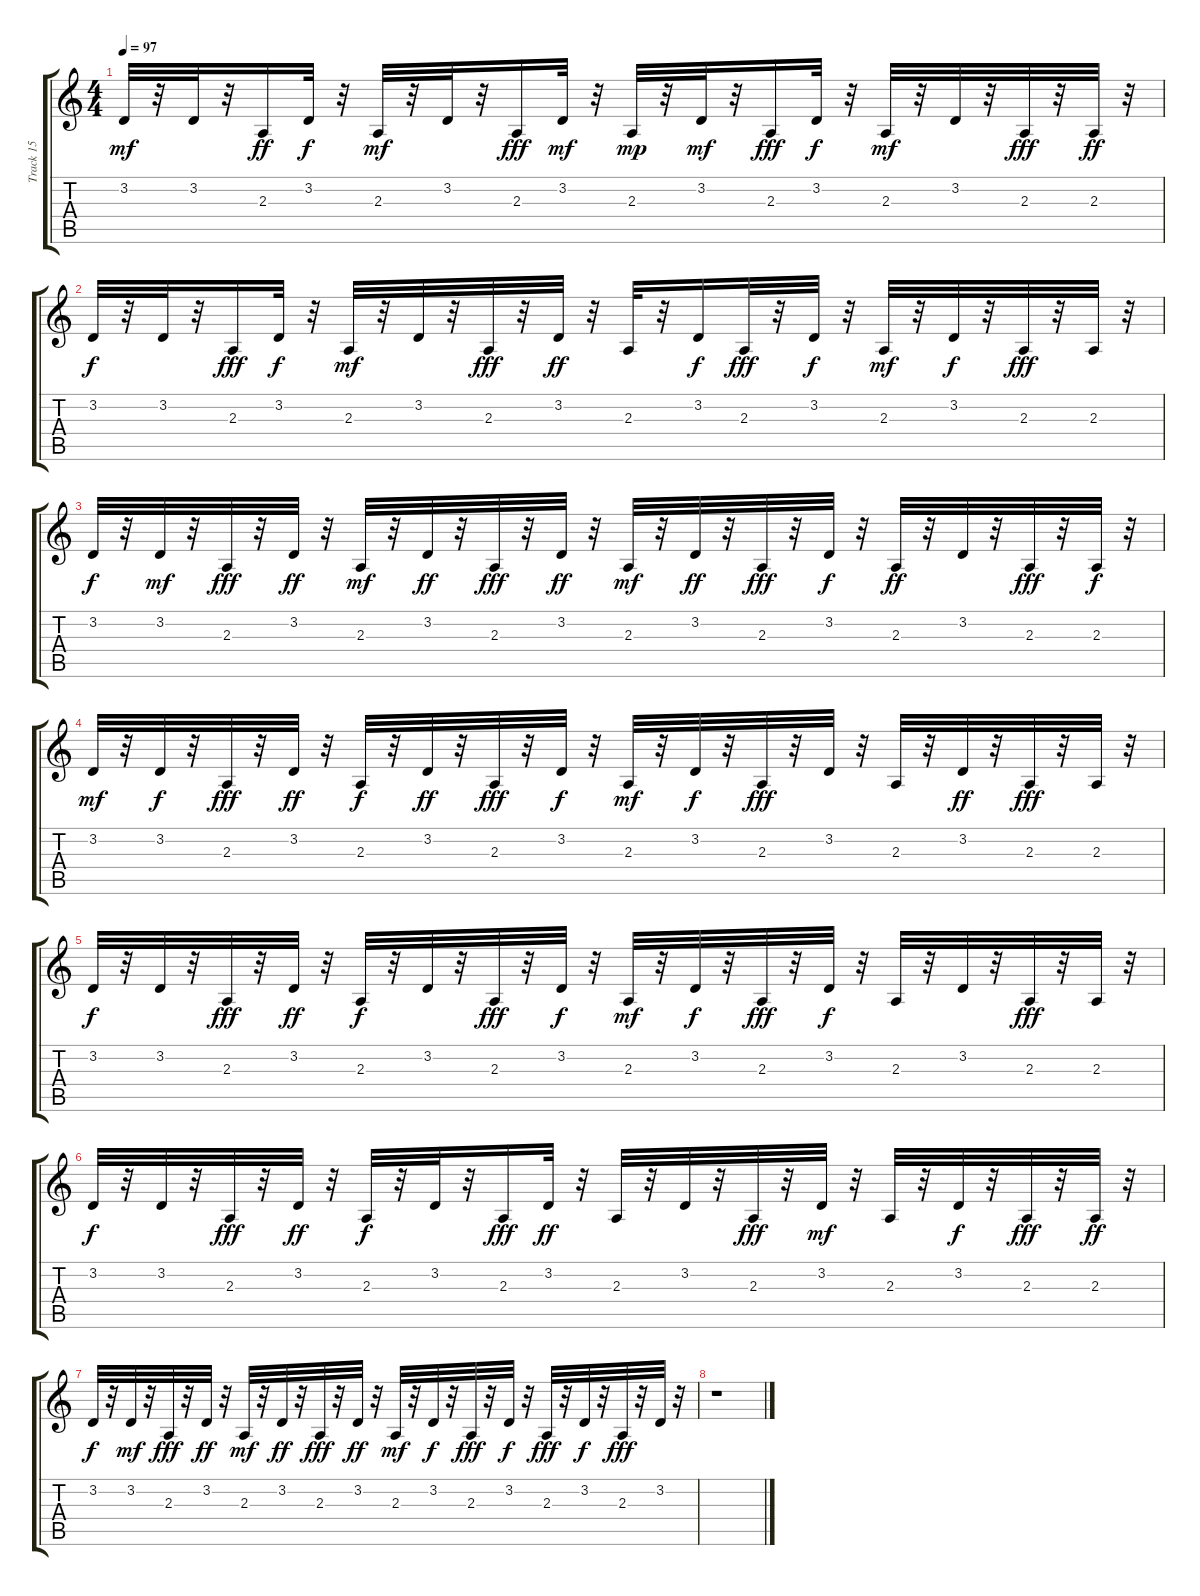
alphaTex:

\track ("Track 15" "Track 15") {instrument woodblock}
\staff {score tabs}
\tuning (E4 B3 G3 D3 A2 E2) {hide}
\ts (4 4)
\tempo 97
\clef g2
\ks c
3.2.32{dy mf} r.32 3.2.32 r.32 2.3.16{dy ff} 3.2.32{dy f} r.32 2.3.32{dy mf} r.32 3.2.32 r.32 2.3.16{dy fff} 3.2.32{dy mf} r.32 2.3.32{dy mp} r.32 3.2.32{dy mf} r.32 2.3.16{dy fff} 3.2.32{dy f} r.32 2.3.32{dy mf} r.32 3.2.32 r.32 2.3.32{dy fff} r.32 2.3.32{dy ff} r.32 |
3.2.32{dy f} r.32 3.2.32 r.32 2.3.16{dy fff} 3.2.32{dy f} r.32 2.3.32{dy mf} r.32 3.2.32 r.32 2.3.32{dy fff} r.32 3.2.32{dy ff} r.32 2.3.32 r.32 3.2.16{dy f} 2.3.32{dy fff} r.32 3.2.32{dy f} r.32 2.3.32{dy mf} r.32 3.2.32{dy f} r.32 2.3.32{dy fff} r.32 2.3.32 r.32 |
3.2.32{dy f} r.32 3.2.32{dy mf} r.32 2.3.32{dy fff} r.32 3.2.32{dy ff} r.32 2.3.32{dy mf} r.32 3.2.32{dy ff} r.32 2.3.32{dy fff} r.32 3.2.32{dy ff} r.32 2.3.32{dy mf} r.32 3.2.32{dy ff} r.32 2.3.32{dy fff} r.32 3.2.32{dy f} r.32 2.3.32{dy ff} r.32 3.2.32 r.32 2.3.32{dy fff} r.32 2.3.32{dy f} r.32 |
3.2.32{dy mf} r.32 3.2.32{dy f} r.32 2.3.32{dy fff} r.32 3.2.32{dy ff} r.32 2.3.32{dy f} r.32 3.2.32{dy ff} r.32 2.3.32{dy fff} r.32 3.2.32{dy f} r.32 2.3.32{dy mf} r.32 3.2.32{dy f} r.32 2.3.32{dy fff} r.32 3.2.32 r.32 2.3.32 r.32 3.2.32{dy ff} r.32 2.3.32{dy fff} r.32 2.3.32 r.32 |
3.2.32{dy f} r.32 3.2.32 r.32 2.3.32{dy fff} r.32 3.2.32{dy ff} r.32 2.3.32{dy f} r.32 3.2.32 r.32 2.3.32{dy fff} r.32 3.2.32{dy f} r.32 2.3.32{dy mf} r.32 3.2.32{dy f} r.32 2.3.32{dy fff} r.32 3.2.32{dy f} r.32 2.3.32 r.32 3.2.32 r.32 2.3.32{dy fff} r.32 2.3.32 r.32 |
3.2.32{dy f} r.32 3.2.32 r.32 2.3.32{dy fff} r.32 3.2.32{dy ff} r.32 2.3.32{dy f} r.32 3.2.32 r.32 2.3.16{dy fff} 3.2.32{dy ff} r.32 2.3.32 r.32 3.2.32 r.32 2.3.32{dy fff} r.32 3.2.32{dy mf} r.32 2.3.32 r.32 3.2.32{dy f} r.32 2.3.32{dy fff} r.32 2.3.32{dy ff} r.32 |
3.2.32{dy f} r.32 3.2.32{dy mf} r.32 2.3.32{dy fff} r.32 3.2.32{dy ff} r.32 2.3.32{dy mf} r.32 3.2.32{dy ff} r.32 2.3.32{dy fff} r.32 3.2.32{dy ff} r.32 2.3.32{dy mf} r.32 3.2.32{dy f} r.32 2.3.32{dy fff} r.32 3.2.32{dy f} r.32 2.3.32{dy fff} r.32 3.2.32{dy f} r.32 2.3.32{dy fff} r.32 3.2.32 r.32 |
r.1
